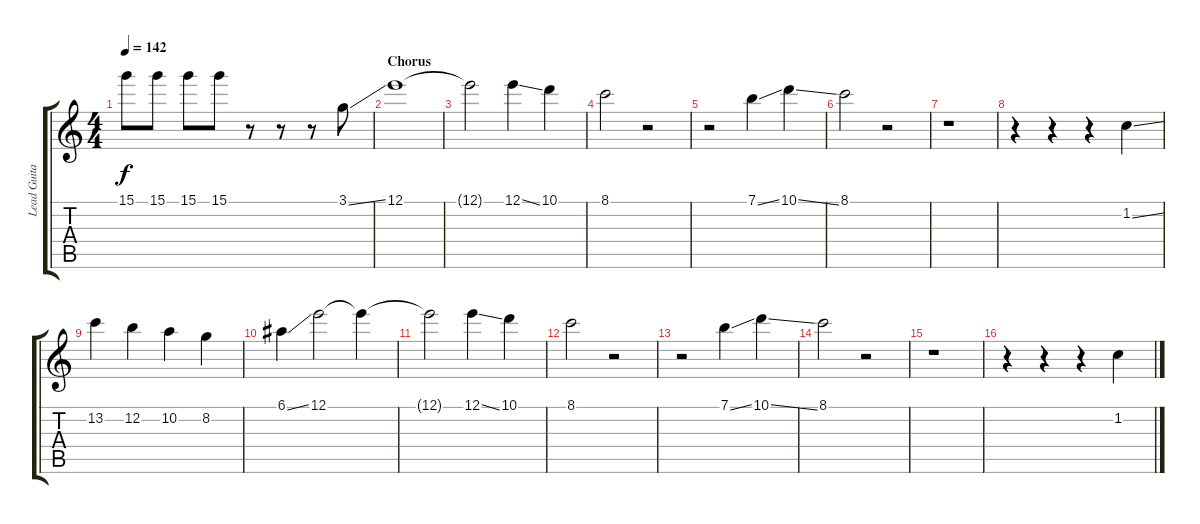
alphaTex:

\track ("Lead Guitar" "Lead Guita") {instrument overdrivenguitar}
\staff {score tabs}
\tuning (E4 B3 G3 D3 A2 E2) {hide}
\ts (4 4)
\tempo 142
\clef g2
\ks c
15.1.8{dy f} 15.1.8 15.1.8 15.1.8 r.8 r.8 r.8 3.1{ss}.8 |
\section ("" "Chorus")
12.1.1 |
12.1{t}.2 12.1{ss}.4 10.1.4 |
8.1.2 r.2 |
r.2 7.1{ss}.4 10.1{ss}.4 |
8.1.2 r.2 |
r.1 |
r.4 r.4 r.4 1.2{ss}.4 |
13.2.4 12.2.4 10.2.4 8.2.4 |
6.1{ss}.4 12.1.2 12.1{t}.4 |
12.1{t}.2 12.1{ss}.4 10.1.4 |
8.1.2 r.2 |
r.2 7.1{ss}.4 10.1{ss}.4 |
8.1.2 r.2 |
r.1 |
r.4 r.4 r.4 1.2{ss}.4
